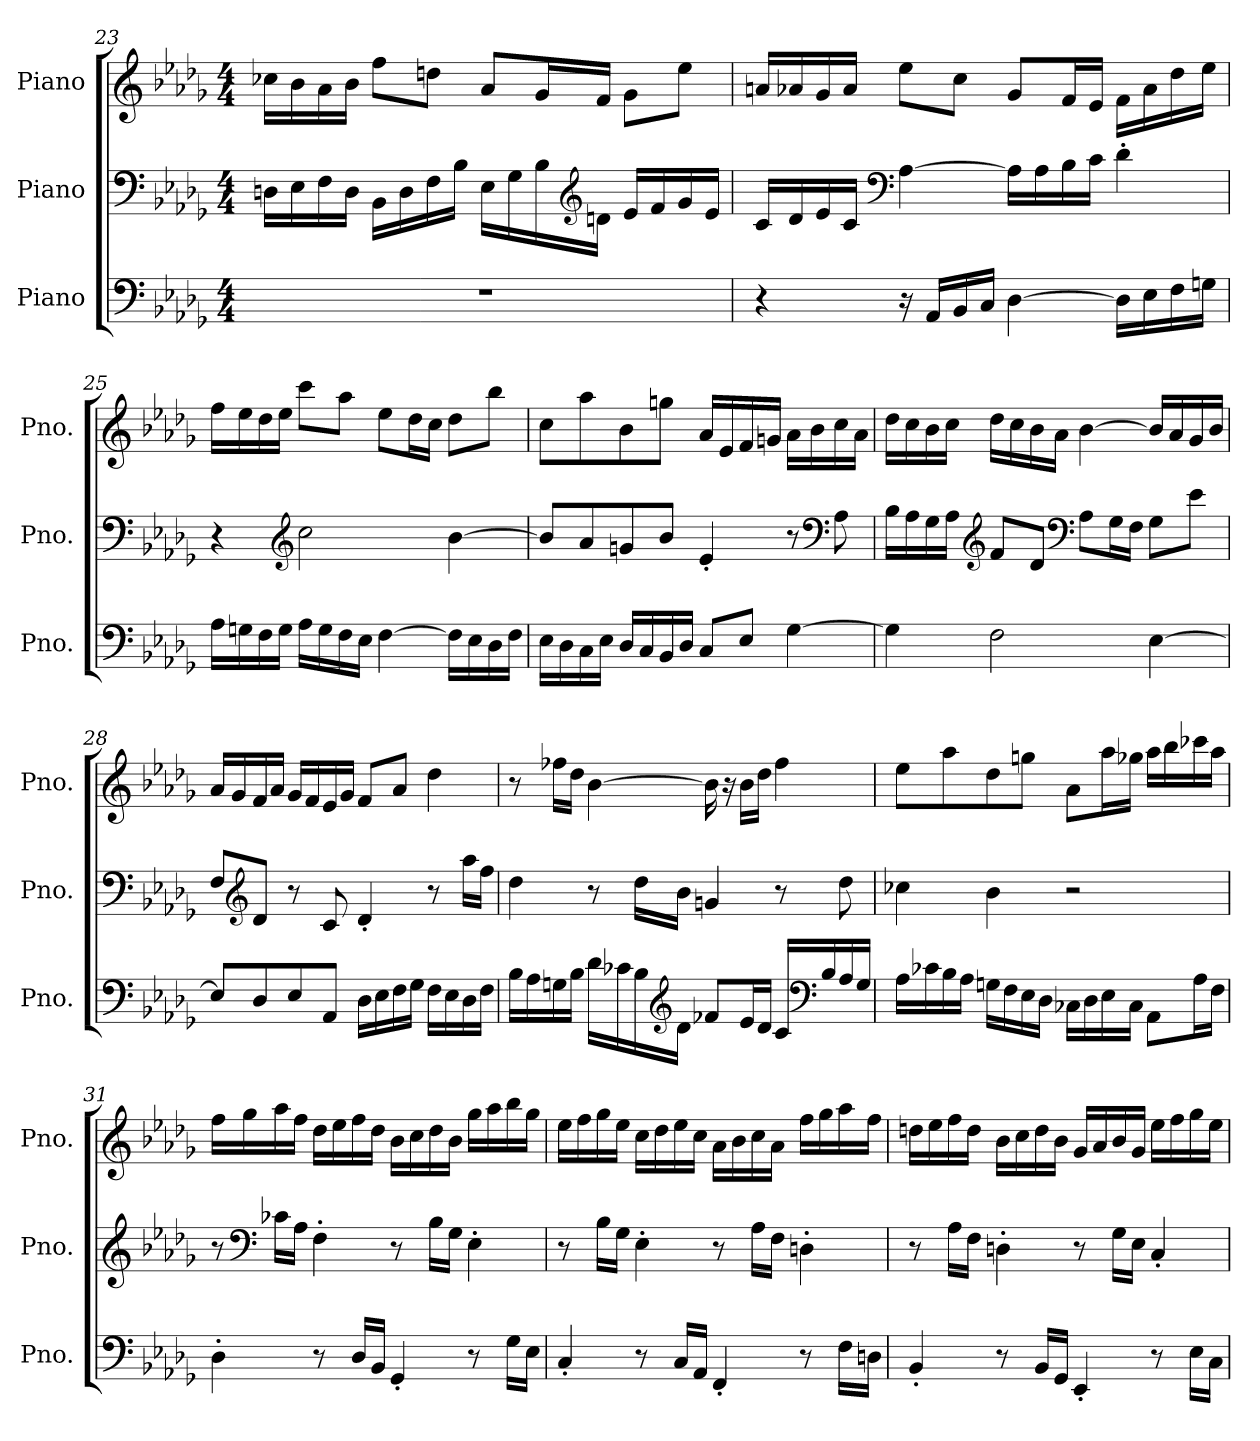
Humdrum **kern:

**kern	**kern	**kern
*part3	*part2	*part1
*staff3	*staff2	*staff1
*I"Piano	*I"Piano	*I"Piano
*I'Pno.	*I'Pno.	*I'Pno.
!!LO:LB:g=z
*clefF4	*clefF4	*clefG2
*k[b-e-a-d-g-]	*k[b-e-a-d-g-]	*k[b-e-a-d-g-]
*M4/4	*M4/4	*M4/4
=23	=23	=23
1r	16Dn\LL	16cc-X\LL
.	16E-\	16b-\
.	16F\	16a-\
.	16D\JJ	16b-\JJ
.	16BB-\LL	8ff\L
.	16D\	.
.	16F\	8ddn\J
.	16B-\JJ	.
.	16E-\LL	8a-/L
.	16G-\	.
.	16B-\	16g-/L
*	*clefG2	*
.	16dn\JJ	16f/JJ
.	16e-/LL	8g-\L
.	16f/	.
.	16g-/	8ee-\J
.	16e-/JJ	.
=24	=24	=24
4r	16c/LL	16an/LL
.	16d-/	16a-X/
.	16e-/	16g-/
.	16c/JJ	16a-/JJ
*	*clefF4	*
16r	[4A-\	8ee-\L
16AA-/LL	.	.
16BB-/	.	8cc\J
16C/JJ	.	.
[4D-\	16A-\LL]	8g-/L
.	16A-\	.
.	16B-\	16f/L
.	16c\JJ	16e-/JJ
16D-\LL]	4d-'\	16f\LL
16E-\	.	16a-\
16F\	.	16dd-\
16Gn\JJ	.	16ee-\JJ
!!LO:PB:g=z
=25	=25	=25
16A-\LL	4r	16ff\LL
16Gn\	.	16ee-\
16F\	.	16dd-\
16G\JJ	.	16ee-\JJ
*	*clefG2	*
16A-\LL	2cc\	8ccc\L
16G\	.	.
16F\	.	8aa-\J
16E-\JJ	.	.
[4F\	.	8ee-\L
.	.	16dd-\L
.	.	16cc\JJ
16F\LL]	[4b-\	8dd-\L
16E-\	.	.
16D-\	.	8bb-\J
16F\JJ	.	.
=26	=26	=26
16E-\LL	8b-/L]	8cc\L
16D-\	.	.
16C\	8a-/	8aa-\
16E-\JJ	.	.
16D-/LL	8gn/	8b-\
16C/	.	.
16BB-/	8b-/J	8ggn\J
16D-/JJ	.	.
8C/L	4e-'/	16a-/LL
.	.	16e-/
8E-/J	.	16f/
.	.	16gn/JJ
[4G-\	8r	16a-\LL
.	.	16b-\
*	*clefF4	*
.	8A-\	16cc\
.	.	16a-\JJ
!!LO:LB:g=z
=27	=27	=27
4G-\]	16B-\LL	16dd-\LL
.	16A-\	16cc\
.	16G-\	16b-\
.	16A-\JJ	16cc\JJ
*	*clefG2	*
2F\	8f/L	16dd-\LL
.	.	16cc\
.	8d-/J	16b-\
.	.	16a-\JJ
*	*clefF4	*
.	8A-\L	[4b-\
.	16G-\L	.
.	16F\JJ	.
[4E-\	8G-\L	16b-/LL]
.	.	16a-/
.	8e-\J	16g-/
.	.	16b-/JJ
=28	=28	=28
8E-/L]	8F/L	16a-/LL
.	.	16g-/
*	*clefG2	*
8D-/	8d-/J	16f/
.	.	16a-/JJ
8E-/	8r	16g-/LL
.	.	16f/
8AA-/J	8c/	16e-/
.	.	16g-/JJ
16D-\LL	4d-'/	8f/L
16E-\	.	.
16F\	.	8a-/J
16G-\JJ	.	.
16F\LL	8r	4dd-\
16E-\	.	.
16D-\	16aa-\LL	.
16F\JJ	16ff\JJ	.
!!LO:LB:g=z
=29	=29	=29
16B-\LL	4dd-\	8r
16A-\	.	.
16Gn\	.	16ff-X\LL
16B-\JJ	.	16dd-\JJ
16d-\LL	8r	[4b-\
16c-X\	.	.
16B-\	16dd-\LL	.
*clefG2	*	*
16d-\JJ	16b-\JJ	.
8f-X/L	4gn/	16b-\]
.	.	16r
16e-/L	.	16b-\LL
16d-/JJ	.	16dd-\JJ
16c-/LL	8r	4ff-\
*clefF4	*	*
16B-/	.	.
16A-/	8dd-\	.
16G/JJ	.	.
=30	=30	=30
16A-\LL	4cc-X\	8ee-\L
16c-X\	.	.
16B-\	.	8aa-\
16A-\JJ	.	.
16Gn\LL	4b-\	8dd-\
16F\	.	.
16E-\	.	8ggn\J
16D-\JJ	.	.
16C-X\LL	2r	8a-\L
16D-\	.	.
16E-\	.	16aa-\L
16C-\JJ	.	16gg-X\JJ
8AA-\L	.	16aa-\LL
.	.	16bb-\
16A-\L	.	16ccc-X\
16F\JJ	.	16aa-\JJ
!!LO:LB:g=z
=31	=31	=31
4D-'\	8r	16ff\LL
.	.	16gg-\
*	*clefF4	*
.	16c-X\LL	16aa-\
.	16A-\JJ	16ff\JJ
8r	4F'\	16dd-\LL
.	.	16ee-\
16D-/LL	.	16ff\
16BB-/JJ	.	16dd-\JJ
4GG-'/	8r	16b-\LL
.	.	16cc\
.	16B-\LL	16dd-\
.	16G-\JJ	16b-\JJ
8r	4E-'\	16gg-\LL
.	.	16aa-\
16G-\LL	.	16bb-\
16E-\JJ	.	16gg-\JJ
=32	=32	=32
4C'/	8r	16ee-\LL
.	.	16ff\
.	16B-\LL	16gg-\
.	16G-\JJ	16ee-\JJ
8r	4E-'\	16cc\LL
.	.	16dd-\
16C/LL	.	16ee-\
16AA-/JJ	.	16cc\JJ
4FF'/	8r	16a-\LL
.	.	16b-\
.	16A-\LL	16cc\
.	16F\JJ	16a-\JJ
8r	4Dn'\	16ff\LL
.	.	16gg-\
16F\LL	.	16aa-\
16Dn\JJ	.	16ff\JJ
!!LO:PB:g=z
=33	=33	=33
4BB-'/	8r	16ddn\LL
.	.	16ee-\
.	16A-\LL	16ff\
.	16F\JJ	16dd\JJ
8r	4Dn'\	16b-\LL
.	.	16cc\
16BB-/LL	.	16dd\
16GG-/JJ	.	16b-\JJ
4EE-'/	8r	16g-/LL
.	.	16a-/
.	16G-\LL	16b-/
.	16E-\JJ	16g-/JJ
8r	4C'/	16ee-\LL
.	.	16ff\
16E-\LL	.	16gg-\
16C\JJ	.	16ee-\JJ
=	=	=
*-	*-	*-
